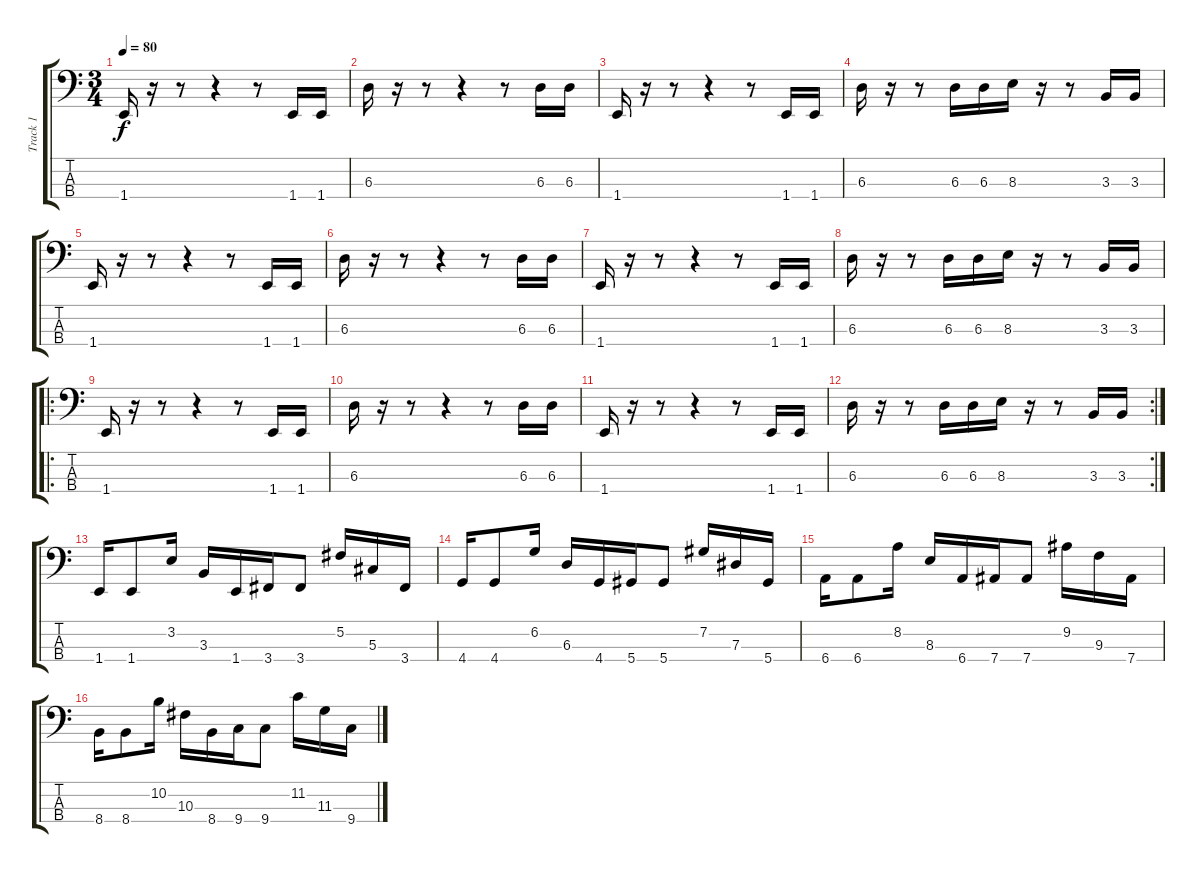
\track ("Track 1" "Track 1") {instrument electricbassfinger}
\staff {score tabs}
\tuning (Gb2 Db2 Ab1 Eb1) {hide}
\ts (3 4)
\tempo 80
\clef f4
\ks c
1.4.16{dy f} r.16 r.8 r.4 r.8 1.4.16 1.4.16 |
6.3.16 r.16 r.8 r.4 r.8 6.3.16 6.3.16 |
1.4.16 r.16 r.8 r.4 r.8 1.4.16 1.4.16 |
6.3.16 r.16 r.8 6.3.16 6.3.16 8.3.16 r.16 r.8 3.3.16 3.3.16 |
1.4.16 r.16 r.8 r.4 r.8 1.4.16 1.4.16 |
6.3.16 r.16 r.8 r.4 r.8 6.3.16 6.3.16 |
1.4.16 r.16 r.8 r.4 r.8 1.4.16 1.4.16 |
6.3.16 r.16 r.8 6.3.16 6.3.16 8.3.16 r.16 r.8 3.3.16 3.3.16 |
\ro
1.4.16 r.16 r.8 r.4 r.8 1.4.16 1.4.16 |
6.3.16 r.16 r.8 r.4 r.8 6.3.16 6.3.16 |
1.4.16 r.16 r.8 r.4 r.8 1.4.16 1.4.16 |
\rc 2
6.3.16 r.16 r.8 6.3.16 6.3.16 8.3.16 r.16 r.8 3.3.16 3.3.16 |
1.4.16 1.4.8 3.2.16 3.3.16 1.4.16 3.4.16 3.4.8 5.2.16 5.3.16 3.4.16 |
4.4.16 4.4.8 6.2.16 6.3.16 4.4.16 5.4.16 5.4.8 7.2.16 7.3.16 5.4.16 |
6.4.16 6.4.8 8.2.16 8.3.16 6.4.16 7.4.16 7.4.8 9.2.16 9.3.16 7.4.16 |
8.4.16 8.4.8 10.2.16 10.3.16 8.4.16 9.4.16 9.4.8 11.2.16 11.3.16 9.4.16
